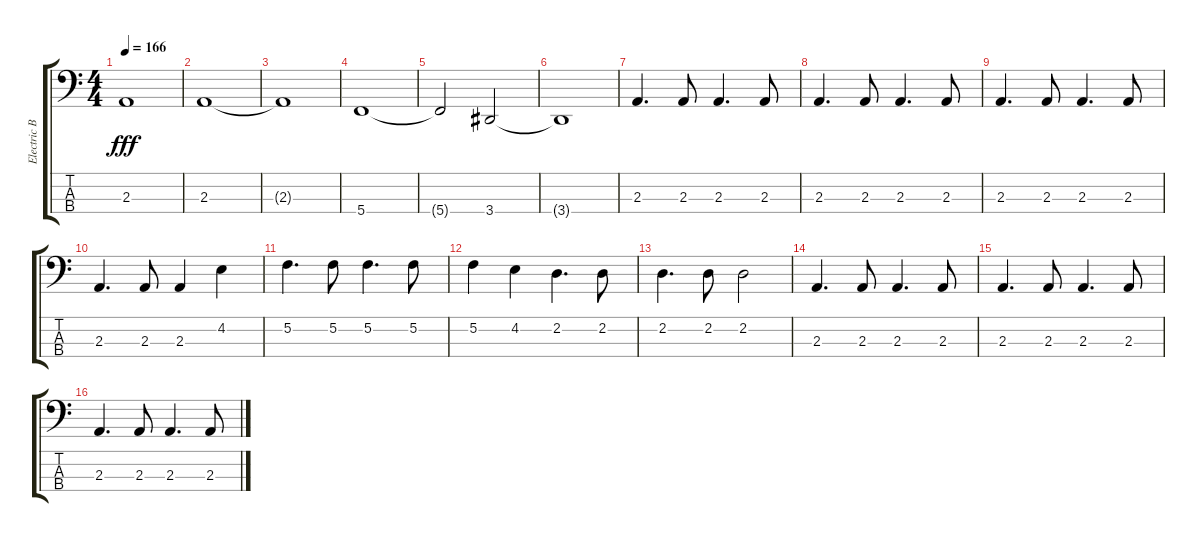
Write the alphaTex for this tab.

\track ("Electric Bass" "Electric B") {instrument electricbassfinger}
\staff {score tabs}
\tuning (F2 C2 G1 C1) {hide}
\ts (4 4)
\tempo 166
\clef f4
\ks c
2.3{t}.1{dy fff} |
2.3.1 |
2.3{t}.1 |
5.4.1 |
5.4{t}.2 3.4.2 |
3.4{t}.1 |
2.3.4{d} 2.3.8 2.3.4{d} 2.3.8 |
2.3.4{d} 2.3.8 2.3.4{d} 2.3.8 |
2.3.4{d} 2.3.8 2.3.4{d} 2.3.8 |
2.3.4{d} 2.3.8 2.3.4 4.2.4 |
5.2.4{d} 5.2.8 5.2.4{d} 5.2.8 |
5.2.4 4.2.4 2.2.4{d} 2.2.8 |
2.2.4{d} 2.2.8 2.2.2 |
2.3.4{d} 2.3.8 2.3.4{d} 2.3.8 |
2.3.4{d} 2.3.8 2.3.4{d} 2.3.8 |
2.3.4{d} 2.3.8 2.3.4{d} 2.3.8
